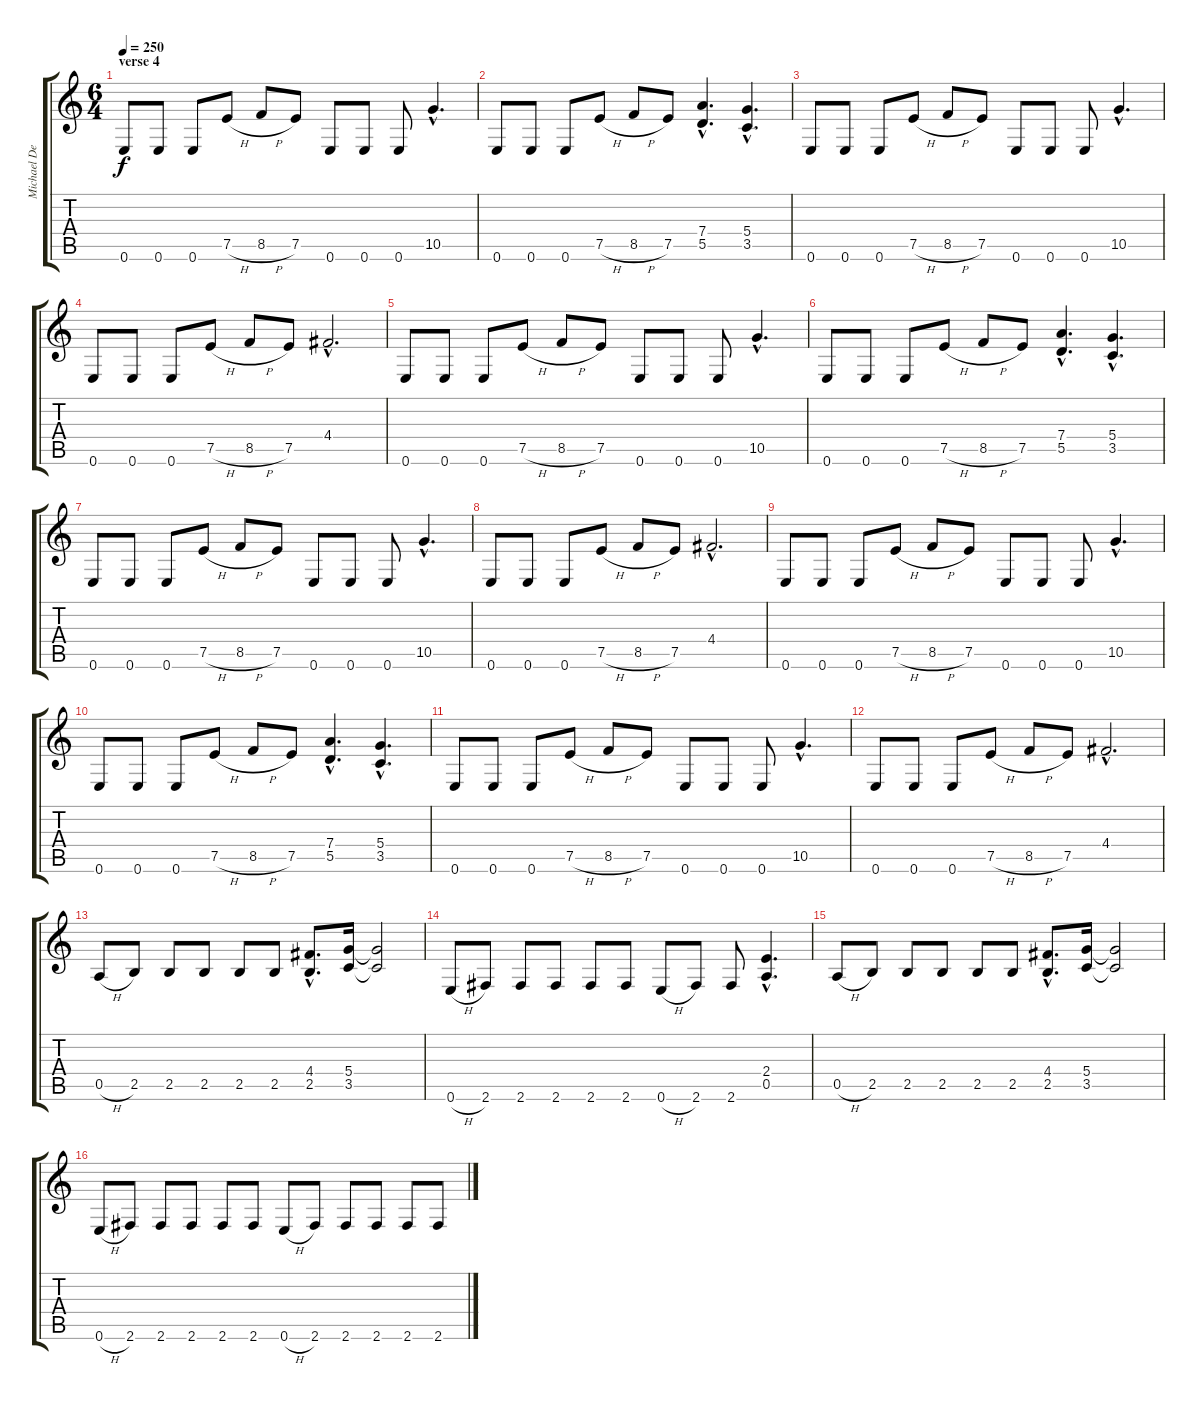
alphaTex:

\track ("Michael Denner" "Michael De") {instrument distortionguitar}
\staff {score tabs}
\tuning (E4 B3 G3 D3 A2 E2) {hide}
\ts (6 4)
\section ("" "verse 4")
\tempo 250
\clef g2
\ks c
0.6.8{dy f} 0.6.8 0.6.8 7.5{h}.8 8.5{h}.8 7.5.8 0.6.8 0.6.8 0.6.8 10.5{hac}.4{d} |
0.6.8 0.6.8 0.6.8 7.5{h}.8 8.5{h}.8 7.5.8 (7.4{hac} 5.5{hac}).4{d} (5.4{hac} 3.5{hac}).4{d} |
0.6.8 0.6.8 0.6.8 7.5{h}.8 8.5{h}.8 7.5.8 0.6.8 0.6.8 0.6.8 10.5{hac}.4{d} |
0.6.8 0.6.8 0.6.8 7.5{h}.8 8.5{h}.8 7.5.8 4.4{hac}.2{d} |
0.6.8 0.6.8 0.6.8 7.5{h}.8 8.5{h}.8 7.5.8 0.6.8 0.6.8 0.6.8 10.5{hac}.4{d} |
0.6.8 0.6.8 0.6.8 7.5{h}.8 8.5{h}.8 7.5.8 (7.4{hac} 5.5{hac}).4{d} (5.4{hac} 3.5{hac}).4{d} |
0.6.8 0.6.8 0.6.8 7.5{h}.8 8.5{h}.8 7.5.8 0.6.8 0.6.8 0.6.8 10.5{hac}.4{d} |
0.6.8 0.6.8 0.6.8 7.5{h}.8 8.5{h}.8 7.5.8 4.4{hac}.2{d} |
0.6.8 0.6.8 0.6.8 7.5{h}.8 8.5{h}.8 7.5.8 0.6.8 0.6.8 0.6.8 10.5{hac}.4{d} |
0.6.8 0.6.8 0.6.8 7.5{h}.8 8.5{h}.8 7.5.8 (7.4{hac} 5.5{hac}).4{d} (5.4{hac} 3.5{hac}).4{d} |
0.6.8 0.6.8 0.6.8 7.5{h}.8 8.5{h}.8 7.5.8 0.6.8 0.6.8 0.6.8 10.5{hac}.4{d} |
0.6.8 0.6.8 0.6.8 7.5{h}.8 8.5{h}.8 7.5.8 4.4{hac}.2{d} |
0.5{h}.8 2.5.8 2.5.8 2.5.8 2.5.8 2.5.8 (4.4{hac} 2.5{hac}).8{d} (5.4 3.5).16 (5.4{t} 3.5{t}).2 |
0.6{h}.8 2.6.8 2.6.8 2.6.8 2.6.8 2.6.8 0.6{h}.8 2.6.8 2.6.8 (2.4{hac} 0.5{hac}).4{d} |
0.5{h}.8 2.5.8 2.5.8 2.5.8 2.5.8 2.5.8 (4.4{hac} 2.5{hac}).8{d} (5.4 3.5).16 (5.4{t} 3.5{t}).2 |
0.6{h}.8 2.6.8 2.6.8 2.6.8 2.6.8 2.6.8 0.6{h}.8 2.6.8 2.6.8 2.6.8 2.6.8 2.6.8
